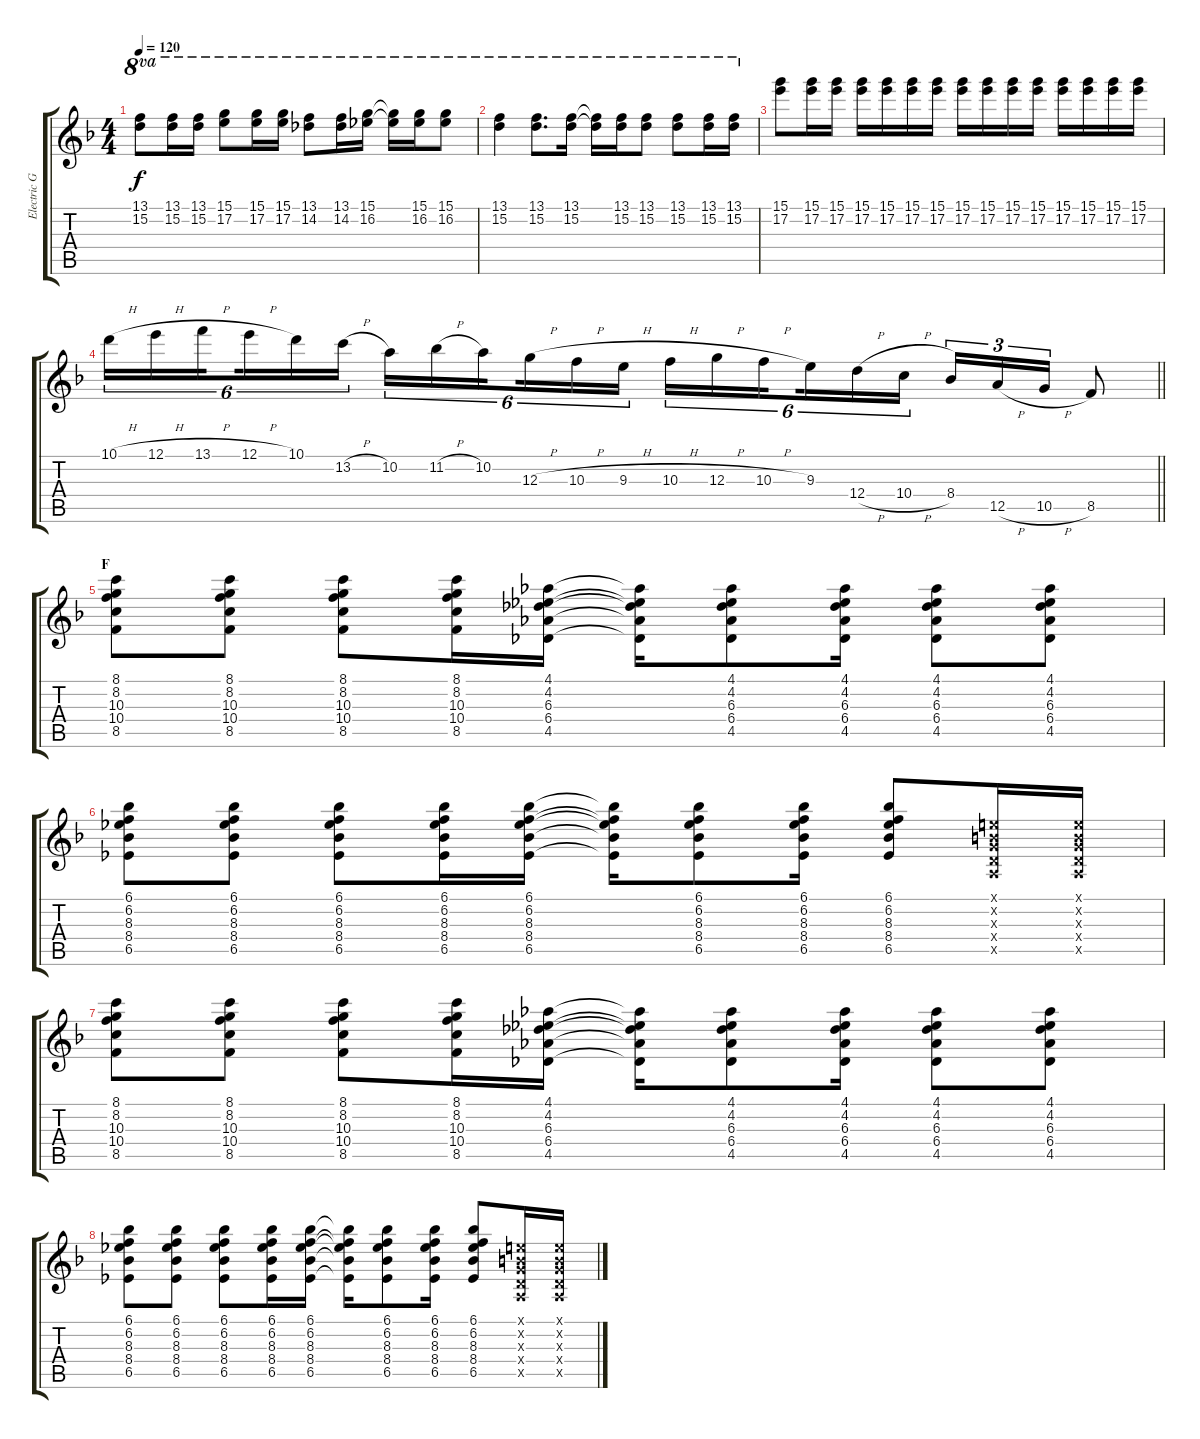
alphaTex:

\track ("Electric Guitar II" "Electric G") {instrument distortionguitar}
\staff {score tabs}
\tuning (E4 B3 G3 D3 A2 E2) {hide}
\ts (4 4)
\tempo 120
\clef g2
\ks f
(13.1 15.2).8{ot 8va dy f} (13.1 15.2).16{ot 8va} (13.1 15.2).16{ot 8va} (15.1 17.2).8{ot 8va} (15.1 17.2).16{ot 8va} (15.1 17.2).16{ot 8va} (13.1 14.2).8{ot 8va} (13.1 14.2).16{ot 8va} (15.1 16.2).16{ot 8va} (15.1{t} 16.2{t}).16{ot 8va} (15.1 16.2).16{ot 8va} (15.1 16.2).8{ot 8va} |
(13.1 15.2).4{ot 8va} (13.1 15.2).8{d ot 8va} (13.1 15.2).16{ot 8va} (13.1{t} 15.2{t}).16{ot 8va} (13.1 15.2).16{ot 8va} (13.1 15.2).8{ot 8va} (13.1 15.2).8{ot 8va} (13.1 15.2).16{ot 8va} (13.1 15.2).16{ot 8va} |
(15.1 17.2).8 (15.1 17.2).16 (15.1 17.2).16 (15.1 17.2).16 (15.1 17.2).16 (15.1 17.2).16 (15.1 17.2).16 (15.1 17.2).16 (15.1 17.2).16 (15.1 17.2).16 (15.1 17.2).16 (15.1 17.2).16 (15.1 17.2).16 (15.1 17.2).16 (15.1 17.2).16 |
\barLineRight lightlight
10.1{h}.16{tu (6 4) volume 13} 12.1{h}.16{tu (6 4)} 13.1{h}.16{tu (6 4) beam splitsecondary} 12.1{h}.16{tu (6 4)} 10.1.16{tu (6 4)} 13.2{h}.16{tu (6 4)} 10.2.16{tu (6 4)} 11.2{h}.16{tu (6 4)} 10.2.16{tu (6 4) beam splitsecondary} 12.3{h}.16{tu (6 4)} 10.3{h}.16{tu (6 4)} 9.3{h}.16{tu (6 4)} 10.3{h}.16{tu (6 4)} 12.3{h}.16{tu (6 4)} 10.3{h}.16{tu (6 4) beam splitsecondary} 9.3.16{tu (6 4)} 12.4{h}.16{tu (6 4)} 10.4{h}.16{tu (6 4)} 8.4.16{tu (3 2)} 12.5{h}.16{tu (3 2)} 10.5{h}.16{tu (3 2)} 8.5.8 |
\section ("" "F")
(8.1 8.2 10.3 10.4 8.5).8 (8.1 8.2 10.3 10.4 8.5).8 (8.1 8.2 10.3 10.4 8.5).8 (8.1 8.2 10.3 10.4 8.5).16 (4.1 4.2 6.3 6.4 4.5).16 (4.1{t} 4.2{t} 6.3{t} 6.4{t} 4.5{t}).16 (4.1 4.2 6.3 6.4 4.5).8 (4.1 4.2 6.3 6.4 4.5).16 (4.1 4.2 6.3 6.4 4.5).8 (4.1 4.2 6.3 6.4 4.5).8 |
(6.1 6.2 8.3 8.4 6.5).8 (6.1 6.2 8.3 8.4 6.5).8 (6.1 6.2 8.3 8.4 6.5).8 (6.1 6.2 8.3 8.4 6.5).16 (6.1 6.2 8.3 8.4 6.5).16 (6.1{t} 6.2{t} 8.3{t} 8.4{t} 6.5{t}).16 (6.1 6.2 8.3 8.4 6.5).8 (6.1 6.2 8.3 8.4 6.5).16 (6.1 6.2 8.3 8.4 6.5).8 (0.1{x} 0.2{x} 0.3{x} 0.4{x} 0.5{x}).16 (0.1{x} 0.2{x} 0.3{x} 0.4{x} 0.5{x}).16 |
(8.1 8.2 10.3 10.4 8.5).8 (8.1 8.2 10.3 10.4 8.5).8 (8.1 8.2 10.3 10.4 8.5).8 (8.1 8.2 10.3 10.4 8.5).16 (4.1 4.2 6.3 6.4 4.5).16 (4.1{t} 4.2{t} 6.3{t} 6.4{t} 4.5{t}).16 (4.1 4.2 6.3 6.4 4.5).8 (4.1 4.2 6.3 6.4 4.5).16 (4.1 4.2 6.3 6.4 4.5).8 (4.1 4.2 6.3 6.4 4.5).8 |
(6.1 6.2 8.3 8.4 6.5).8 (6.1 6.2 8.3 8.4 6.5).8 (6.1 6.2 8.3 8.4 6.5).8 (6.1 6.2 8.3 8.4 6.5).16 (6.1 6.2 8.3 8.4 6.5).16 (6.1{t} 6.2{t} 8.3{t} 8.4{t} 6.5{t}).16 (6.1 6.2 8.3 8.4 6.5).8 (6.1 6.2 8.3 8.4 6.5).16 (6.1 6.2 8.3 8.4 6.5).8 (0.1{x} 0.2{x} 0.3{x} 0.4{x} 0.5{x}).16 (0.1{x} 0.2{x} 0.3{x} 0.4{x} 0.5{x}).16
